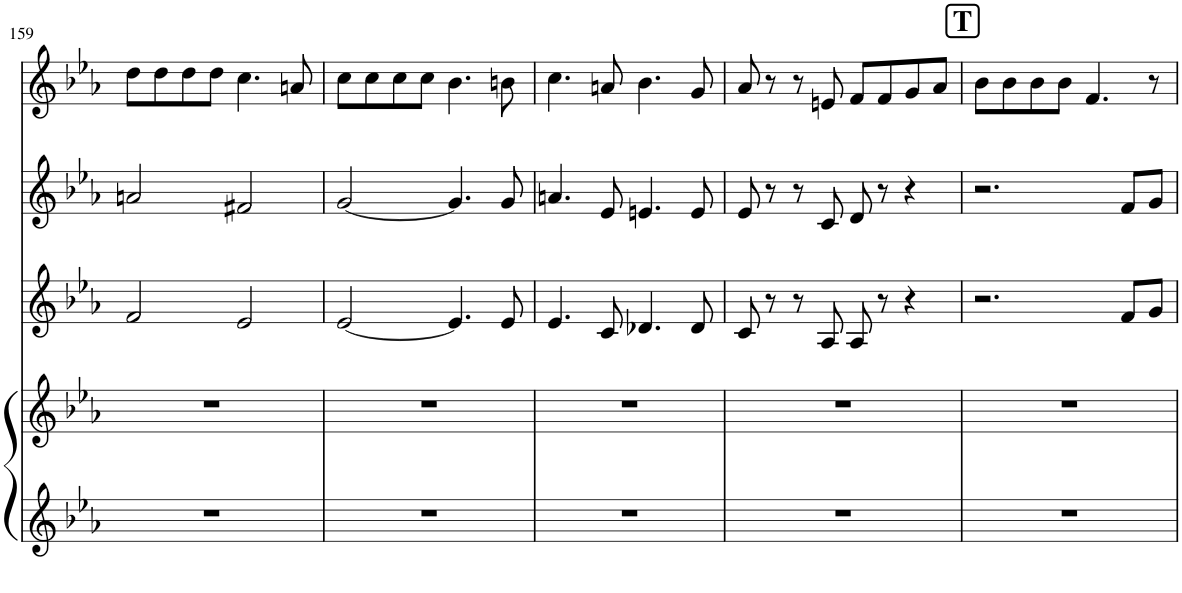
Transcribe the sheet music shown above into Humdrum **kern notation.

**kern	**kern	**kern	**kern	**kern
*part4	*part4	*part3	*part2	*part1
*staff5	*staff4	*staff3	*staff2	*staff1
*I"Piano	*	*I"Piano	*I"Piano	*I"Piano
*I'Pno	*	*I'Pno	*I'Pno	*I'Pno
!!LO:PB:g=z
*clefG2	*clefG2	*clefG2	*clefG2	*clefG2
*k[b-e-a-]	*k[b-e-a-]	*k[b-e-a-]	*k[b-e-a-]	*k[b-e-a-]
*M4/4	*M4/4	*M4/4	*M4/4	*M4/4
*met(c)	*met(c)	*met(c)	*met(c)	*met(c)
=159	=159	=159	=159	=159
1r	1r	2f/	2an/	8dd\L
.	.	.	.	8dd\
.	.	.	.	8dd\
.	.	.	.	8dd\J
.	.	2e-/	2f#X/	4.cc\
.	.	.	.	8an/
=160	=160	=160	=160	=160
1r	1r	[2e-/	[2g/	8cc\L
.	.	.	.	8cc\
.	.	.	.	8cc\
.	.	.	.	8cc\J
.	.	4.e-/]	4.g/]	4.b-\
.	.	8e-/	8g/	8bn\
=161	=161	=161	=161	=161
1r	1r	4.e-/	4.an/	4.cc\
.	.	8c/	8e-/	8an/
.	.	4.d-X/	4.en/	4.b-\
.	.	8d-/	8e/	8g/
=162	=162	=162	=162	=162
1r	1r	8c/	8e-/	8a-/
.	.	8r	8r	8r
.	.	8r	8r	8r
.	.	8A-/	8c/	8en/
.	.	8A-/	8d/	8f/L
.	.	8r	8r	8f/
.	.	4r	4r	8g/
.	.	.	.	8a-/J
!!LO:REH:place=s1:a:B:cj:fs=14:t=T
=163	=163	=163	=163	=163
1r	1r	2.r	2.r	8b-\L
.	.	.	.	8b-\
.	.	.	.	8b-\
.	.	.	.	8b-\J
.	.	.	.	4.f/
.	.	8f/L	8f/L	.
.	.	8g/J	8g/J	8r
=	=	=	=	=
*-	*-	*-	*-	*-
